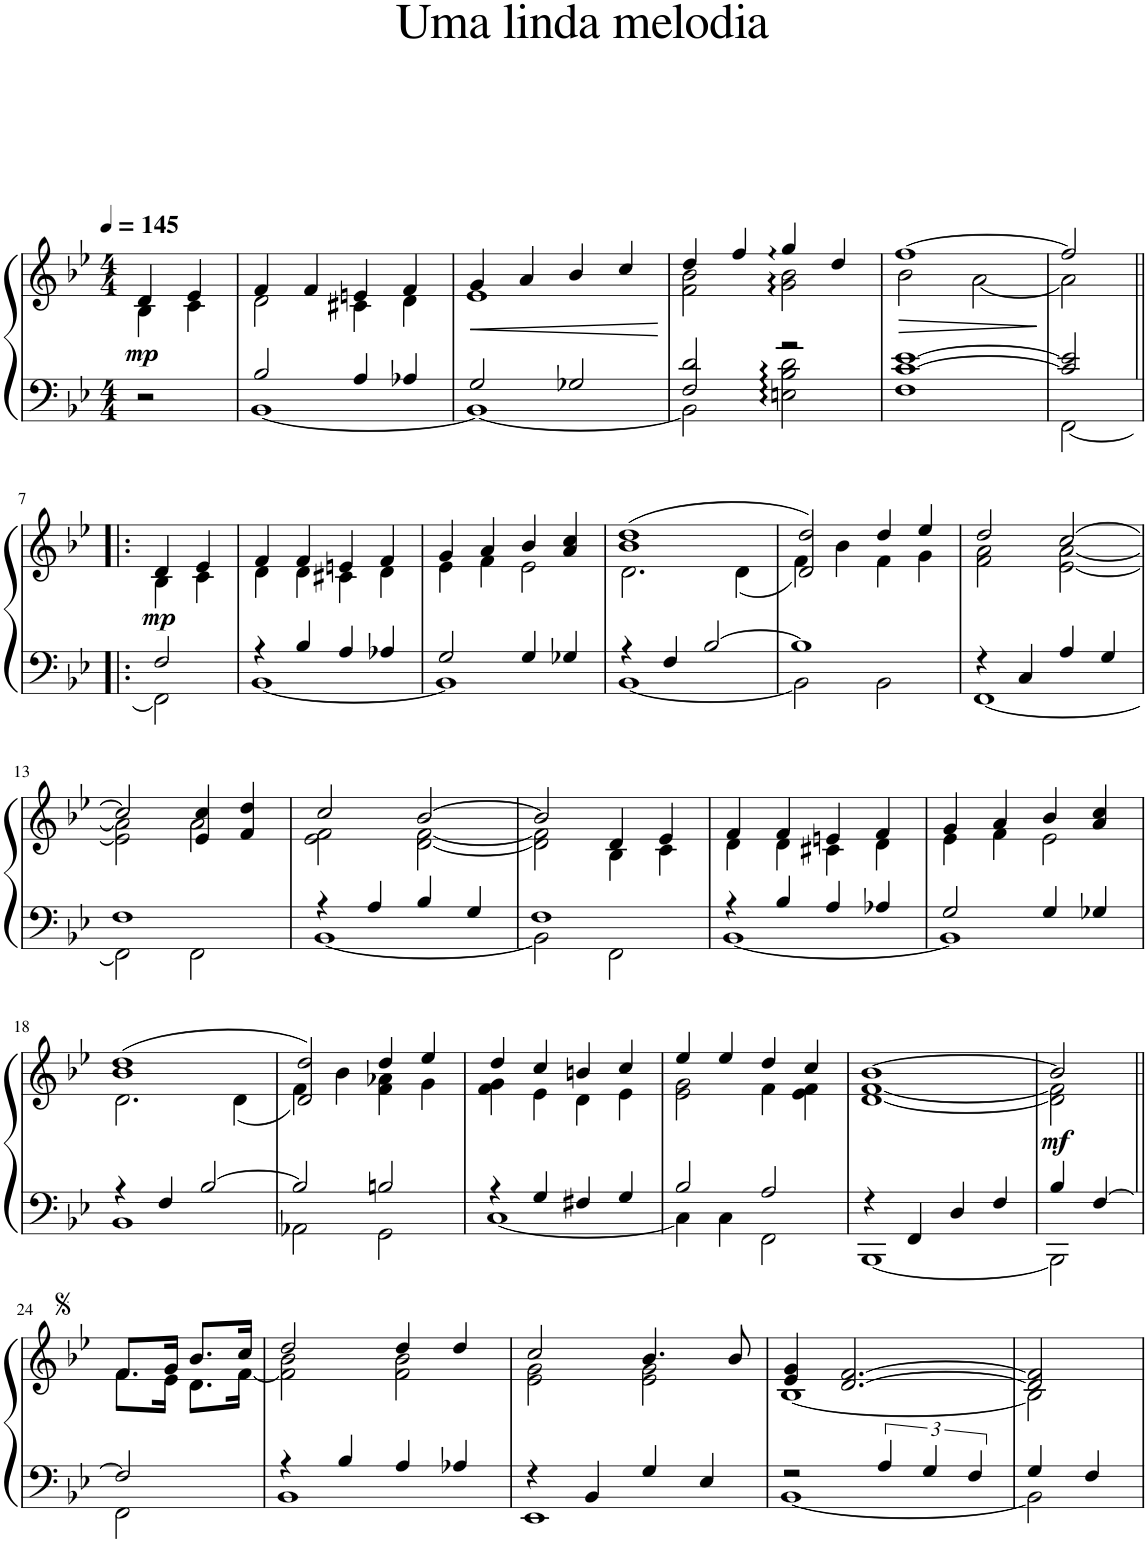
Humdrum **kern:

**kern	**kern	**dynam
*part1	*part1	*part1
*staff2	*staff1	*staff1/2
*I"Piano	*	*
*I'Pno.	*	*
*clefF4	*clefG2	*
*k[b-e-]	*k[b-e-]	*
*M4/4	*M4/4	*
*MM145	*MM145	*
=1	=1	=1
*	*^	*
!	!	!	!LO:DY:b
2r	4d/	4B-\	mp
.	4e-/	4c\	.
=2	=2	=2	=2
*^	*	*	*
2B-/	[1BB-	4f/	2d\	.
.	.	4f/	.	.
4A/	.	4en/	4c#X\	.
4A-X/	.	4f/	4d\	.
=3	=3	=3	=3	=3
!	!	!	!	!LO:HP:b
2G/	1BB-_	4g/	1e-	<
.	.	4a/	.	.
2G-X/	.	4b-/	.	.
.	.	4cc/	.	.
*v	*v	*	*	*
*	*v	*v	*
.	.	[
=4	=4	=4
*^	*^	*
2F/ 2d/	2BB-\]	4dd/	2f\ 2b-\	.
.	.	4ff/	.	.
2r	2En\: 2B-\: 2d\:	4gg:/	2g\: 2b-\:	.
.	.	4dd/	.	.
=5	=5	=5	=5	=5
!	!	!	!	!LO:HP:b
[1c [1e-	1F	[1ff	2b-\	>
.	.	.	[2a\	.
*v	*v	*	*	*
*	*v	*v	*
.	.	]
=6	=6	=6
*^	*^	*
2c/] 2e-/]	[2FF\	2ff/]	2a\]	.
!!LO:LB:g=z	!!
=7!|:	=7!|:	=7!|:	=7!|:	=7!|:
!	!	!	!	!LO:DY:b
2F/	2FF\]	4d/	4B-\	mp
.	.	4e-/	4c\	.
=8	=8	=8	=8	=8
4r	[1BB-	4f/	4d\	.
4B-/	.	4f/	4d\	.
4A/	.	4en/	4c#X\	.
4A-X/	.	4f/	4d\	.
=9	=9	=9	=9	=9
2G/	1BB-]	4g/	4e-\	.
.	.	4a/	4f\	.
4G/	.	4b-/	2e-\	.
4G-X/	.	4a/ 4cc/	.	.
=10	=10	=10	=10	=10
4r	[1BB-	(1b- 1dd	2.d\	.
4F/	.	.	.	.
[2B-/	.	.	.	.
.	.	.	(4d\	.
=11	=11	=11	=11	=11
1B-]	2BB-\]	2d/ 2dd/)	4f\)	.
.	.	.	4b-\	.
.	2BB-\	4dd/	4f\	.
.	.	4ee-/	4g\	.
=12	=12	=12	=12	=12
4r	[1FF	2dd/	2f\ 2a\	.
4C/	.	.	.	.
4A/	.	[2cc/	[2e-\ [2a\	.
4G/	.	.	.	.
!!LO:LB:g=z	!!
=13	=13	=13	=13	=13
1F	2FF\]	2cc/]	2e-\] 2a\]	.
.	2FF\	4e-/ 4cc/	2a\	.
.	.	4f/ 4dd/	.	.
=14	=14	=14	=14	=14
4r	[1BB-	2cc/	2e-\ 2f\	.
4A/	.	.	.	.
4B-/	.	[2b-/	[2d\ [2f\	.
4G/	.	.	.	.
=15	=15	=15	=15	=15
1F	2BB-\]	2b-/]	2d\] 2f\]	.
.	2FF\	4d/	4B-\	.
.	.	4e-/	4c\	.
=16	=16	=16	=16	=16
4r	[1BB-	4f/	4d\	.
4B-/	.	4f/	4d\	.
4A/	.	4en/	4c#X\	.
4A-X/	.	4f/	4d\	.
=17	=17	=17	=17	=17
2G/	1BB-]	4g/	4e-\	.
.	.	4a/	4f\	.
4G/	.	4b-/	2e-\	.
4G-X/	.	4a/ 4cc/	.	.
!!LO:LB:g=z	!!
=18	=18	=18	=18	=18
4r	1BB-	(1b- 1dd	2.d\	.
4F/	.	.	.	.
[2B-/	.	.	.	.
.	.	.	(4d\	.
=19	=19	=19	=19	=19
2B-/]	2AA-X\	2d/ 2dd/)	4f\)	.
.	.	.	4b-\	.
2Bn/	2GG\	4dd/	4f\ 4a-X\	.
.	.	4ee-/	4g\	.
=20	=20	=20	=20	=20
4r	[1C	4dd/	4f\ 4g\	.
4G/	.	4cc/	4e-\	.
4F#X/	.	4bn/	4d\	.
4G/	.	4cc/	4e-\	.
=21	=21	=21	=21	=21
2B-/	4C\]	4ee-/	2e-\ 2g\	.
.	4C\	4ee-/	.	.
2A/	2FF\	4dd/	4f\	.
.	.	4cc/	4e-\ 4f\	.
=22	=22	=22	=22	=22
4r	[1BBB-	[1b-	[1d [1f	.
4FF/	.	.	.	.
4D/	.	.	.	.
4F/	.	.	.	.
=23	=23	=23	=23	=23
!	!	!	!	!LO:DY:b
4B-/	2BBB-\]	2b-/]	2d\] 2f\]	mf
[4F/	.	.	.	.
!!LO:LB:g=z	!!
=24||	=24||	=24||	=24||	=24||
2F/]	2FF\	8.f/L	8.f\L	.
.	.	16g/Jk	16e-\Jk	.
.	.	8.b-/L	8.d\L	.
.	.	16cc/Jk	[16f\Jk	.
=25	=25	=25	=25	=25
4r	1BB-	2dd/	2f\] 2b-\	.
4B-/	.	.	.	.
4A/	.	4dd/	2f\ 2b-\	.
4A-X/	.	4dd/	.	.
=26	=26	=26	=26	=26
4r	1EE-	2cc/	2e-\ 2g\	.
4BB-/	.	.	.	.
4G/	.	4.b-/	2e-\ 2g\	.
4E-/	.	.	.	.
.	.	8b-/	.	.
=27	=27	=27	=27	=27
2r	[1BB-	4e-/ 4g/	[1B-	.
.	.	[2.d/ [2.f/	.	.
6A/	.	.	.	.
6G/	.	.	.	.
6F/	.	.	.	.
=28	=28	=28	=28	=28
4G/	2BB-\]	2d/] 2f/]	2B-\]	.
4F/	.	.	.	.
*v	*v	*	*	*
*	*v	*v	*
=	=	=
*-	*-	*-
